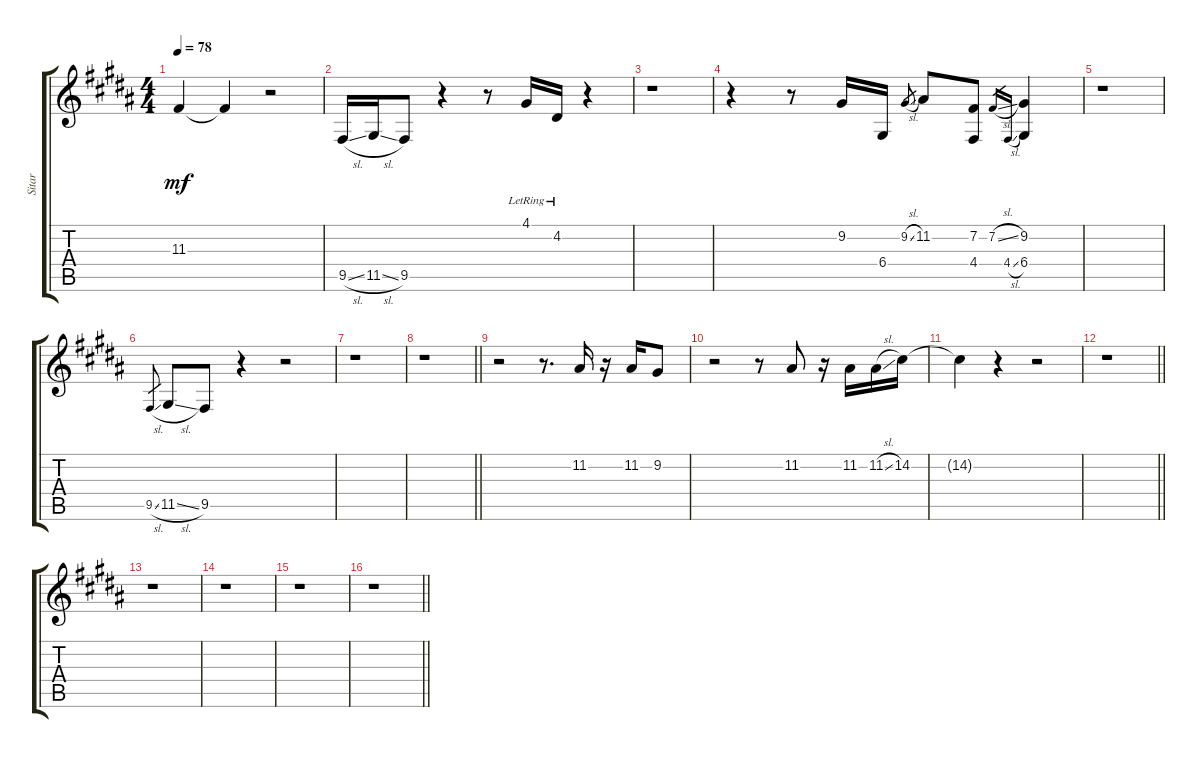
\track ("Sitar" "Sitar") {instrument sitar}
\staff {score tabs}
\tuning (E4 B3 G3 D3 A2 E2) {hide}
\ts (4 4)
\section ("" " ")
\tempo 78
\clef g2
\ks g#minor
11.3{t}.4{dy mf} 11.3{t}.4 r.2 |
9.5{sl}.16 11.5{sl}.16 9.5.8 r.4 r.8 4.1{lr}.16 4.2{lr}.16 r.4 |
r.1 |
r.4 r.8 9.2.16 6.4.16 9.2{sl}.8{gr} 11.2.8 (7.2 4.4).8 7.2{sl}.16{gr} 4.4{sl}.16{gr} (9.2 6.4).4 |
r.1 |
9.5{sl}.8{gr} 11.5{sl}.8 9.5.8 r.4 r.2 |
r.1 |
\barLineRight lightlight
r.1 |
r.2 r.8{d} 11.2.16 r.16 11.2.16 9.2.8 |
r.2 r.8 11.2.8 r.16 11.2.16 11.2{sl}.16 14.2.16 |
14.2{t}.4 r.4 r.2 |
\barLineRight lightlight
r.1 |
r.1 |
r.1 |
\ks b
r.1 |
\barLineRight lightlight
\ks g#minor
r.1
